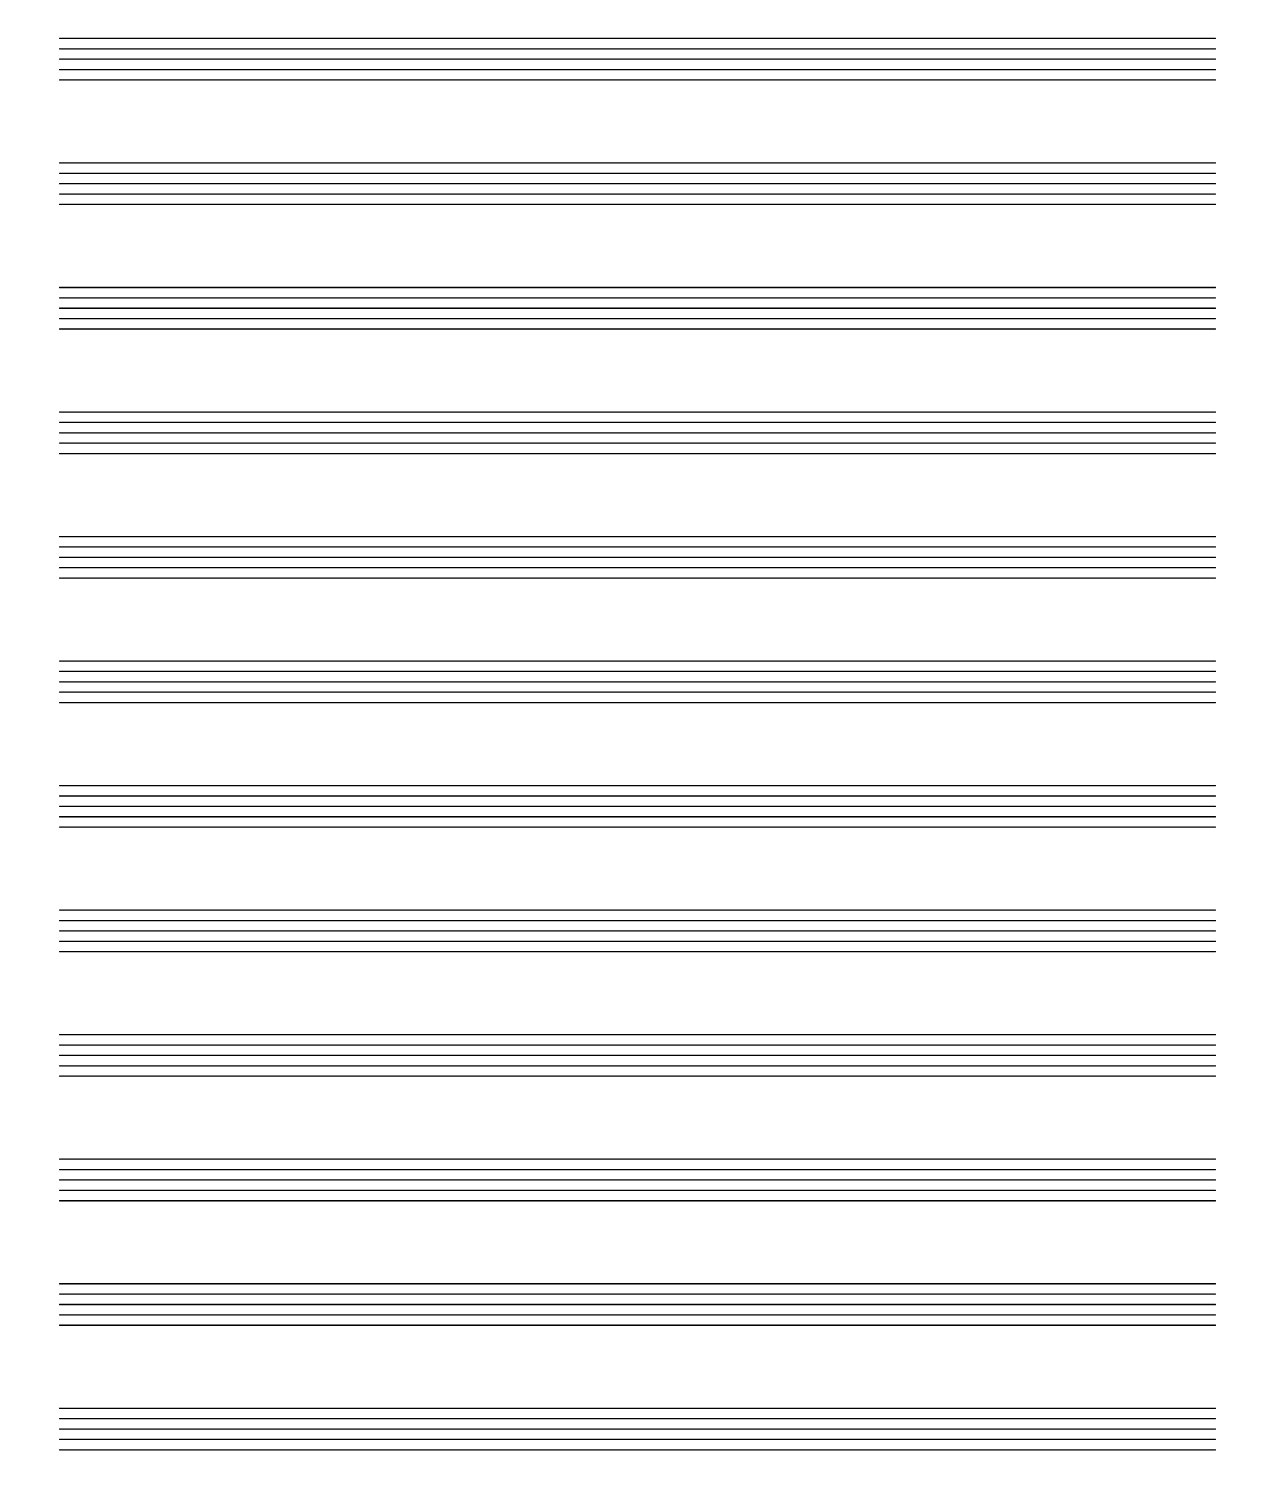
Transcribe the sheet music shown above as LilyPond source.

%% Do not edit this file; it is auto-generated from LSR http://lsr.dsi.unimi.it
%% This file is in the public domain.
\version "2.11.35"

\header {
  lsrtags = "staff-notation, editorial-and-educational-use, contexts-and-engravers, paper-and-layout"
 texidoc = "
To create blank staves, you must generate empty measures, removing also
from the @code{Score} context the @code{Bar_number_engraver}, and from
the @code{Staff} context the @code{Time_signature_engraver}, the
@code{Clef_engraver} and the @code{Bar_engraver}. 
" }
% begin verbatim
\header {
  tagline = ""
}
% begin verbatim
#(set-global-staff-size 20)

\score {
  { 
    \repeat unfold 12 { s1 \break } 
  }
  \layout {
    indent = 0\in
    \context {
      \Staff
      \remove Time_signature_engraver
      \remove Clef_engraver
      \remove Bar_engraver
    }
    \context {
      \Score
      \remove Bar_number_engraver
    }
  }
}

\paper {
  #(set-paper-size "letter")
  raggedlastbottom = ##f
  linewidth = 7.5\in
  leftmargin = 0.5\in
  bottommargin = 0.25\in
  topmargin = 0.25\in
}
